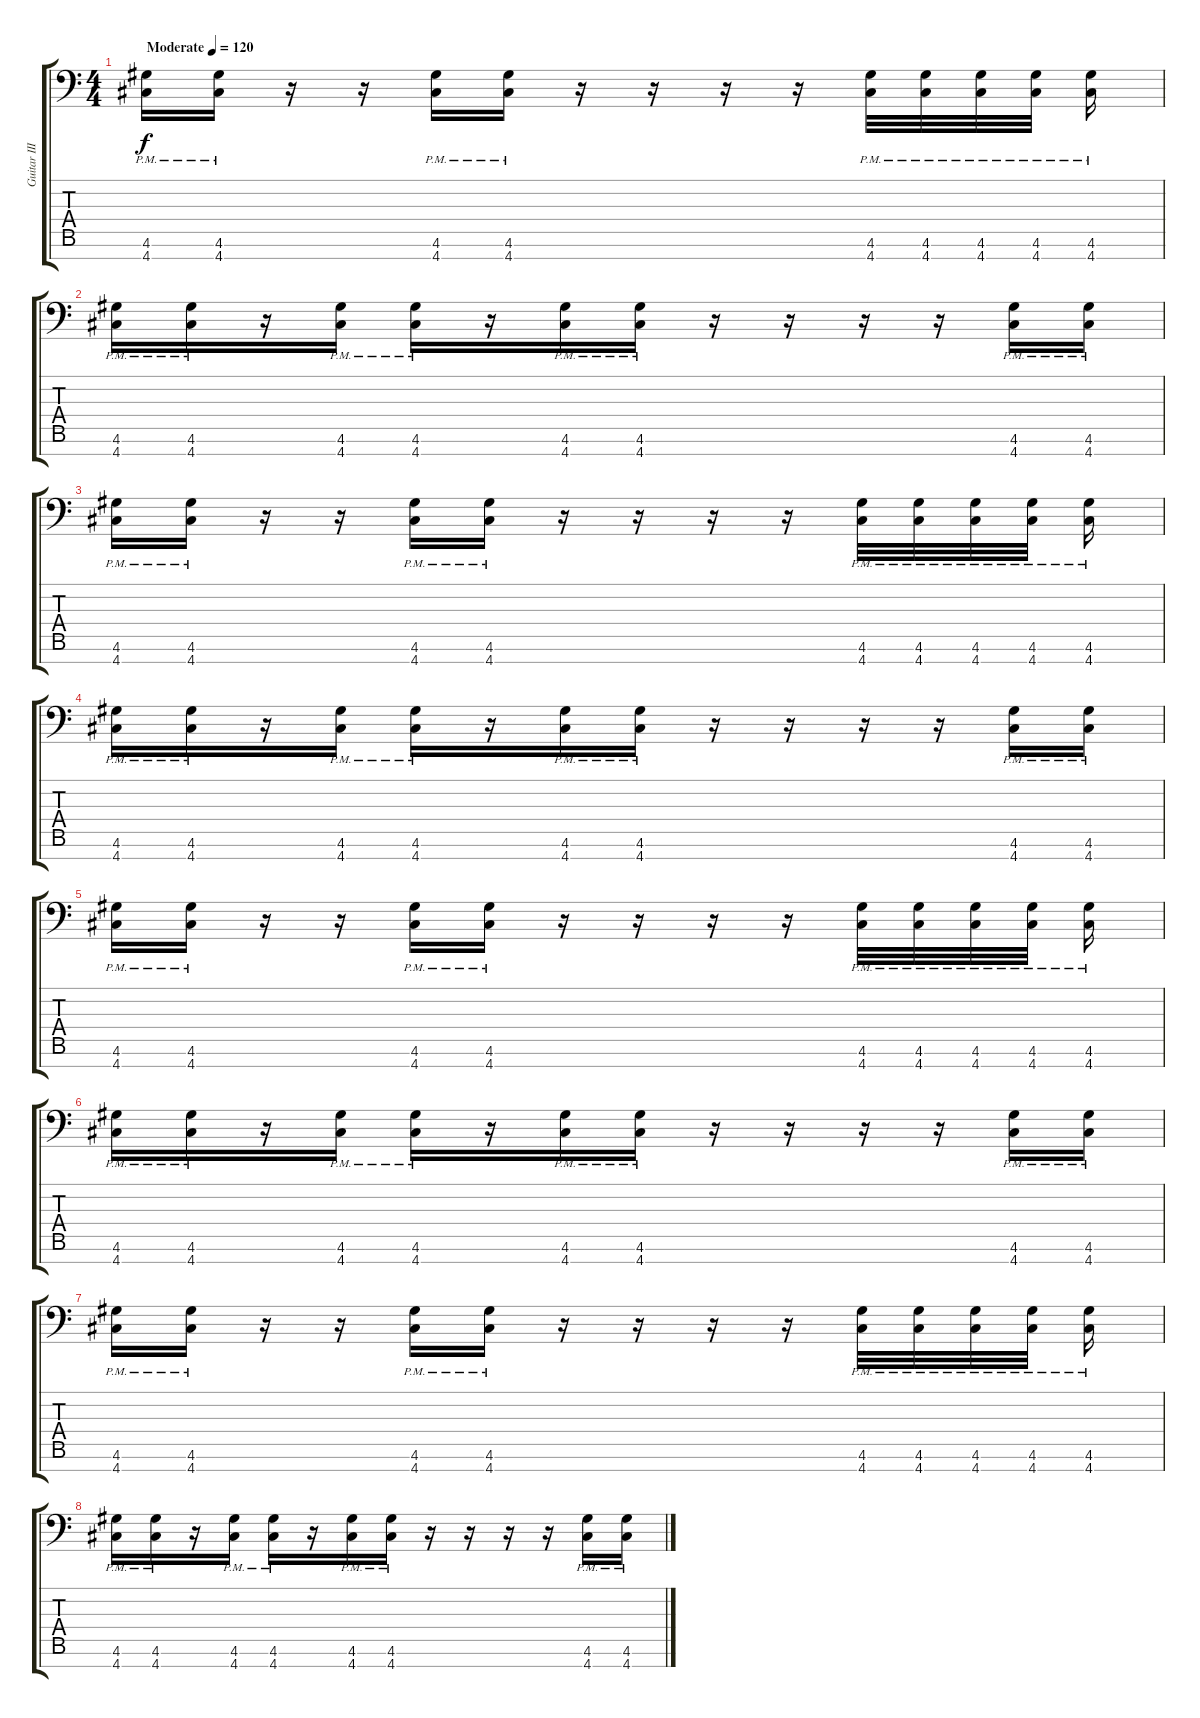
\track ("Guitar III" "Guitar III") {instrument distortionguitar}
\staff {score tabs}
\tuning (E4 B3 G3 D3 A2 E2 A1) {hide}
\ts (4 4)
\tempo (120 "Moderate")
\clef f4
\ks c
(4.6{pm} 4.7{pm}).16{dy f instrument distortionguitar} (4.6{pm} 4.7{pm}).16 r.16 r.16 (4.6{pm} 4.7{pm}).16 (4.6{pm} 4.7{pm}).16 r.16 r.16 r.16 r.16 (4.6{pm} 4.7{pm}).32 (4.6{pm} 4.7{pm}).32 (4.6{pm} 4.7{pm}).32 (4.6{pm} 4.7{pm}).32 (4.6{pm} 4.7{pm}).16 |
(4.6{pm} 4.7{pm}).16 (4.6{pm} 4.7{pm}).16 r.16 (4.6{pm} 4.7{pm}).16 (4.6{pm} 4.7{pm}).16 r.16 (4.6{pm} 4.7{pm}).16 (4.6{pm} 4.7{pm}).16 r.16 r.16 r.16 r.16 (4.6{pm} 4.7{pm}).16 (4.6{pm} 4.7{pm}).16 |
(4.6{pm} 4.7{pm}).16 (4.6{pm} 4.7{pm}).16 r.16 r.16 (4.6{pm} 4.7{pm}).16 (4.6{pm} 4.7{pm}).16 r.16 r.16 r.16 r.16 (4.6{pm} 4.7{pm}).32 (4.6{pm} 4.7{pm}).32 (4.6{pm} 4.7{pm}).32 (4.6{pm} 4.7{pm}).32 (4.6{pm} 4.7{pm}).16 |
(4.6{pm} 4.7{pm}).16 (4.6{pm} 4.7{pm}).16 r.16 (4.6{pm} 4.7{pm}).16 (4.6{pm} 4.7{pm}).16 r.16 (4.6{pm} 4.7{pm}).16 (4.6{pm} 4.7{pm}).16 r.16 r.16 r.16 r.16 (4.6{pm} 4.7{pm}).16 (4.6{pm} 4.7{pm}).16 |
(4.6{pm} 4.7{pm}).16 (4.6{pm} 4.7{pm}).16 r.16 r.16 (4.6{pm} 4.7{pm}).16 (4.6{pm} 4.7{pm}).16 r.16 r.16 r.16 r.16 (4.6{pm} 4.7{pm}).32 (4.6{pm} 4.7{pm}).32 (4.6{pm} 4.7{pm}).32 (4.6{pm} 4.7{pm}).32 (4.6{pm} 4.7{pm}).16 |
(4.6{pm} 4.7{pm}).16 (4.6{pm} 4.7{pm}).16 r.16 (4.6{pm} 4.7{pm}).16 (4.6{pm} 4.7{pm}).16 r.16 (4.6{pm} 4.7{pm}).16 (4.6{pm} 4.7{pm}).16 r.16 r.16 r.16 r.16 (4.6{pm} 4.7{pm}).16 (4.6{pm} 4.7{pm}).16 |
(4.6{pm} 4.7{pm}).16 (4.6{pm} 4.7{pm}).16 r.16 r.16 (4.6{pm} 4.7{pm}).16 (4.6{pm} 4.7{pm}).16 r.16 r.16 r.16 r.16 (4.6{pm} 4.7{pm}).32 (4.6{pm} 4.7{pm}).32 (4.6{pm} 4.7{pm}).32 (4.6{pm} 4.7{pm}).32 (4.6{pm} 4.7{pm}).16 |
(4.6{pm} 4.7{pm}).16 (4.6{pm} 4.7{pm}).16 r.16 (4.6{pm} 4.7{pm}).16 (4.6{pm} 4.7{pm}).16 r.16 (4.6{pm} 4.7{pm}).16 (4.6{pm} 4.7{pm}).16 r.16 r.16 r.16 r.16 (4.6{pm} 4.7{pm}).16 (4.6{pm} 4.7{pm}).16
